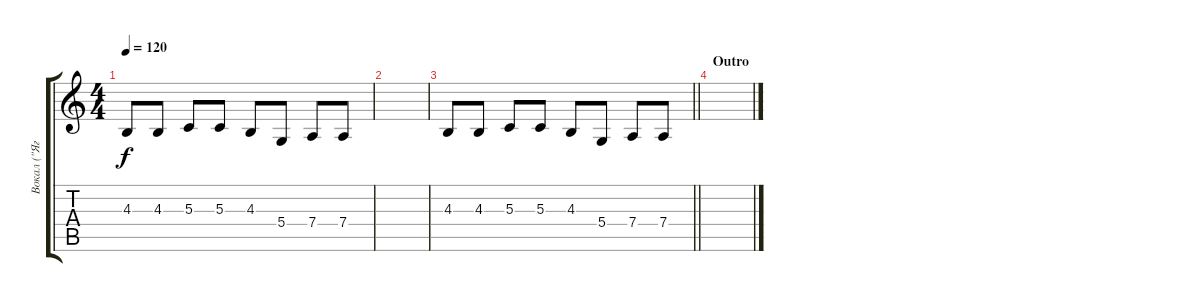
\track ("Вокал (\"Ягода\")" "Вокал (\"Яг") {instrument cello}
\staff {score tabs}
\tuning (E4 B3 G3 D3 A2 E2) {hide}
\ts (4 4)
\tempo 120
\clef g2
\ks c
4.3.8{dy f} 4.3.8 5.3.8 5.3.8 4.3.8 5.4.8 7.4.8 7.4.8 |
|
\barLineRight lightlight
4.3.8 4.3.8 5.3.8 5.3.8 4.3.8 5.4.8 7.4.8 7.4.8 |
\section ("" "Outro")
